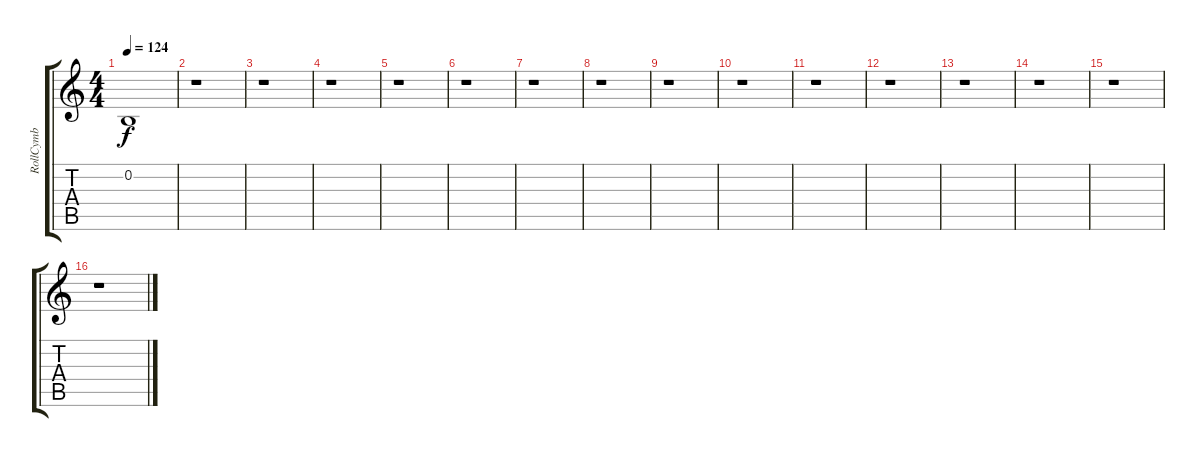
\track ("RollCymb" "RollCymb") {instrument reversecymbal}
\staff {score tabs}
\tuning (E4 B3 G3 D3 A2 E2) {hide}
\ts (4 4)
\tempo 124
\clef g2
\ks c
0.2{t}.1{dy f} |
r.1 |
r.1 |
r.1 |
r.1 |
r.1 |
r.1 |
r.1 |
r.1 |
r.1 |
r.1 |
r.1 |
r.1 |
r.1 |
r.1 |
r.1
